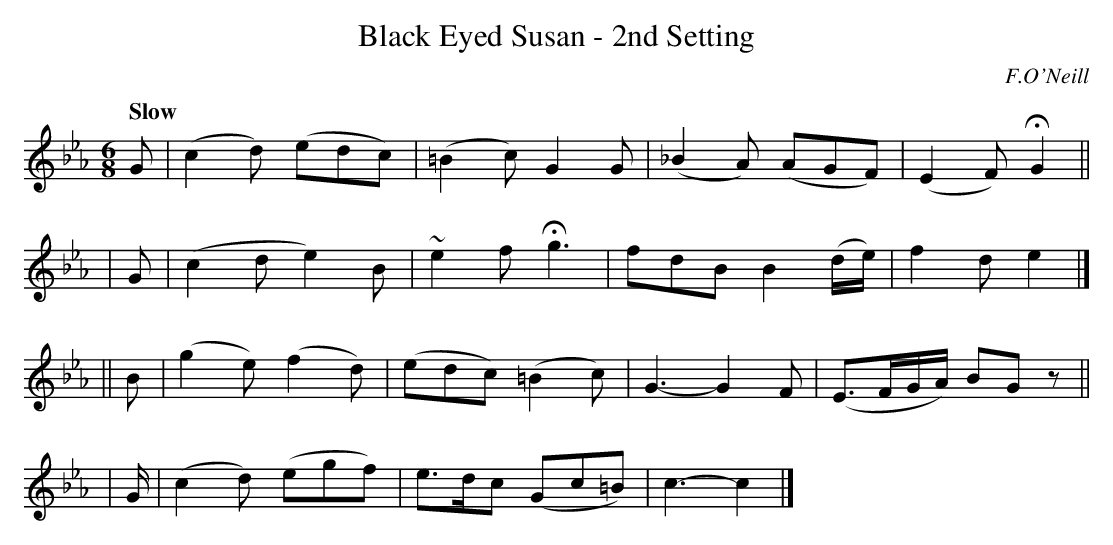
X:1
T: Black Eyed Susan - 2nd Setting
O: F.O'Neill
Q: "Slow"
M: 6/8
L: 1/8
K: Cm
  G | (c2d) (edc) | (=B2c) G2G | (_B2A) (AGF) | (E2F) HG2 ||
| G | (c2d   e2)B |  ~e2f  Hg3 | fdB B2(d/e/) | f2d e2 |]
|| B | (g2e) (f2d) | (edc) (=B2c) | G3- G2F | (E>FG/A/) BG z ||
| G/ | (c2d) (egf) |  e>dc (Gc=B) | c3- c2 |]
